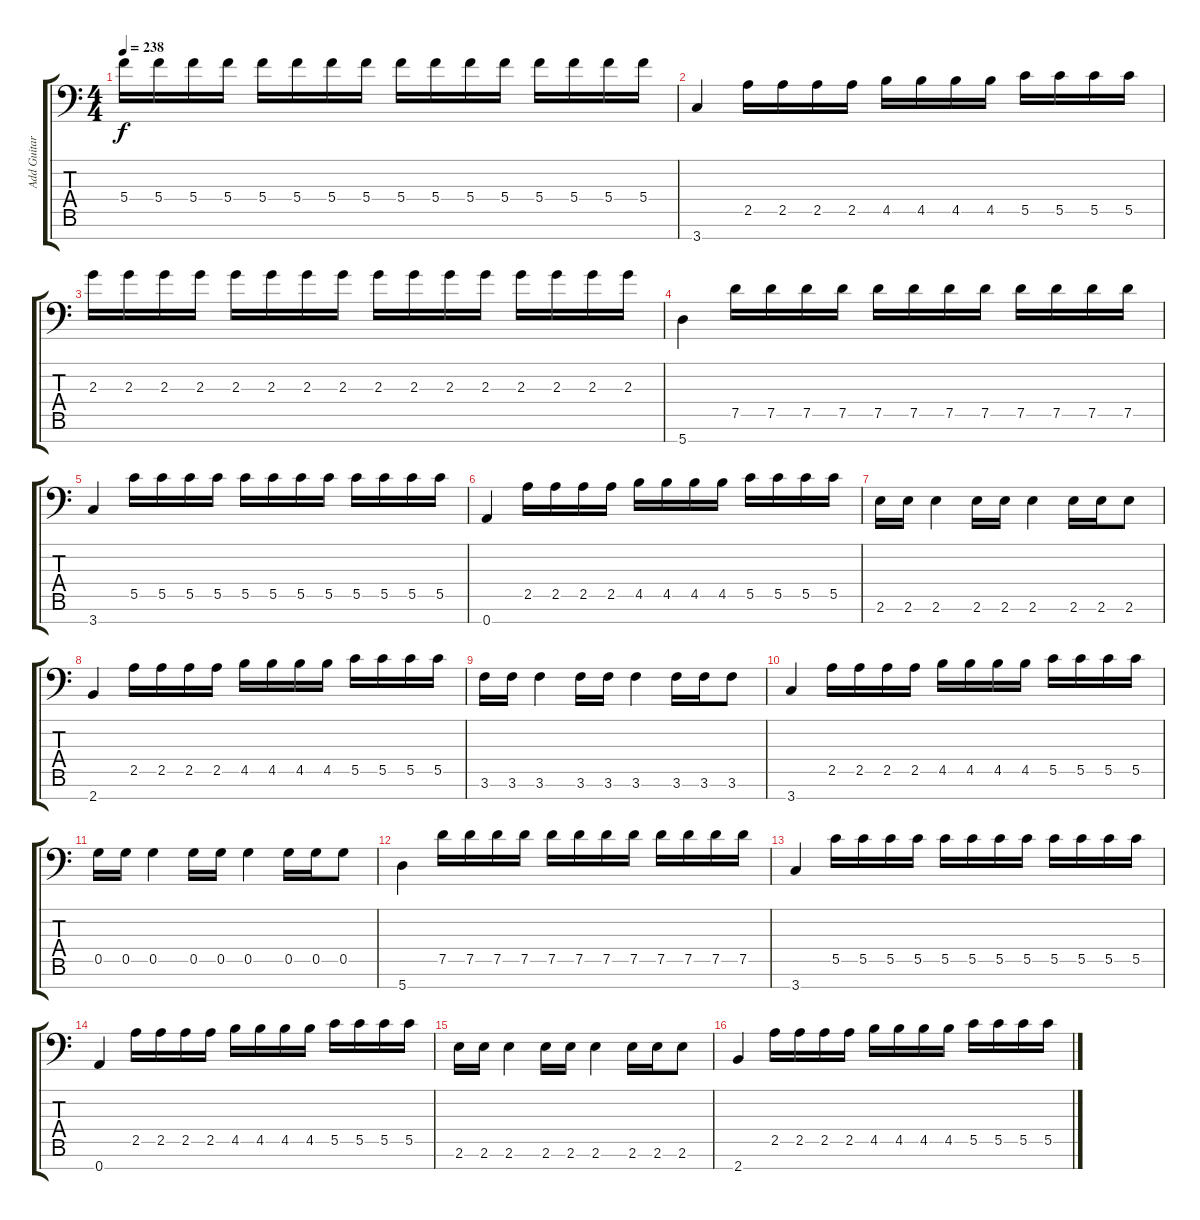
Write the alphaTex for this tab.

\track ("Add Guitar" "Add Guitar") {instrument distortionguitar}
\staff {score tabs}
\tuning (D4 A3 F3 C3 G2 D2 A1) {hide}
\ts (4 4)
\tempo 238
\clef f4
\ks c
5.4.16{dy f} 5.4.16 5.4.16 5.4.16 5.4.16 5.4.16 5.4.16 5.4.16 5.4.16 5.4.16 5.4.16 5.4.16 5.4.16 5.4.16 5.4.16 5.4.16 |
3.7.4 2.5.16 2.5.16 2.5.16 2.5.16 4.5.16 4.5.16 4.5.16 4.5.16 5.5.16 5.5.16 5.5.16 5.5.16 |
2.3.16 2.3.16 2.3.16 2.3.16 2.3.16 2.3.16 2.3.16 2.3.16 2.3.16 2.3.16 2.3.16 2.3.16 2.3.16 2.3.16 2.3.16 2.3.16 |
5.7.4 7.5.16 7.5.16 7.5.16 7.5.16 7.5.16 7.5.16 7.5.16 7.5.16 7.5.16 7.5.16 7.5.16 7.5.16 |
3.7.4 5.5.16 5.5.16 5.5.16 5.5.16 5.5.16 5.5.16 5.5.16 5.5.16 5.5.16 5.5.16 5.5.16 5.5.16 |
0.7.4 2.5.16 2.5.16 2.5.16 2.5.16 4.5.16 4.5.16 4.5.16 4.5.16 5.5.16 5.5.16 5.5.16 5.5.16 |
2.6.16 2.6.16 2.6.4 2.6.16 2.6.16 2.6.4 2.6.16 2.6.16 2.6.8 |
2.7.4 2.5.16 2.5.16 2.5.16 2.5.16 4.5.16 4.5.16 4.5.16 4.5.16 5.5.16 5.5.16 5.5.16 5.5.16 |
3.6.16 3.6.16 3.6.4 3.6.16 3.6.16 3.6.4 3.6.16 3.6.16 3.6.8 |
3.7.4 2.5.16 2.5.16 2.5.16 2.5.16 4.5.16 4.5.16 4.5.16 4.5.16 5.5.16 5.5.16 5.5.16 5.5.16 |
0.5.16 0.5.16 0.5.4 0.5.16 0.5.16 0.5.4 0.5.16 0.5.16 0.5.8 |
5.7.4 7.5.16 7.5.16 7.5.16 7.5.16 7.5.16 7.5.16 7.5.16 7.5.16 7.5.16 7.5.16 7.5.16 7.5.16 |
3.7.4 5.5.16 5.5.16 5.5.16 5.5.16 5.5.16 5.5.16 5.5.16 5.5.16 5.5.16 5.5.16 5.5.16 5.5.16 |
0.7.4 2.5.16 2.5.16 2.5.16 2.5.16 4.5.16 4.5.16 4.5.16 4.5.16 5.5.16 5.5.16 5.5.16 5.5.16 |
2.6.16 2.6.16 2.6.4 2.6.16 2.6.16 2.6.4 2.6.16 2.6.16 2.6.8 |
2.7.4 2.5.16 2.5.16 2.5.16 2.5.16 4.5.16 4.5.16 4.5.16 4.5.16 5.5.16 5.5.16 5.5.16 5.5.16
